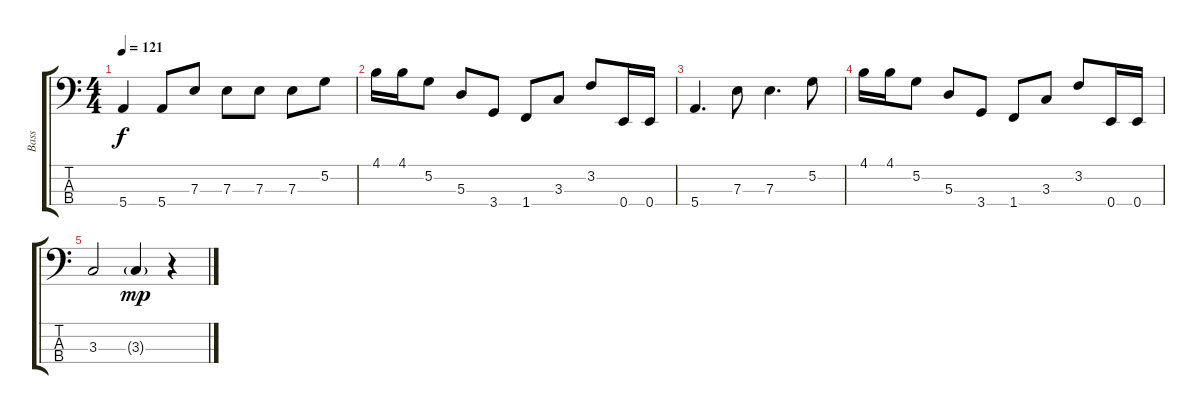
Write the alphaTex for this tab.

\track ("Bass" "Bass") {instrument electricbassfinger}
\staff {score tabs}
\tuning (G2 D2 A1 E1) {hide}
\ts (4 4)
\tempo 121
\clef f4
\ks c
5.4.4{dy f} 5.4.8 7.3.8 7.3.8 7.3.8 7.3.8 5.2.8 |
4.1.16 4.1.16 5.2.8 5.3.8 3.4.8 1.4.8 3.3.8 3.2.8 0.4.16 0.4.16 |
5.4.4{d} 7.3.8 7.3.4{d} 5.2.8 |
4.1.16 4.1.16 5.2.8 5.3.8 3.4.8 1.4.8 3.3.8 3.2.8 0.4.16 0.4.16 |
3.3.2 3.3{g}.4{dy mp} r.4
